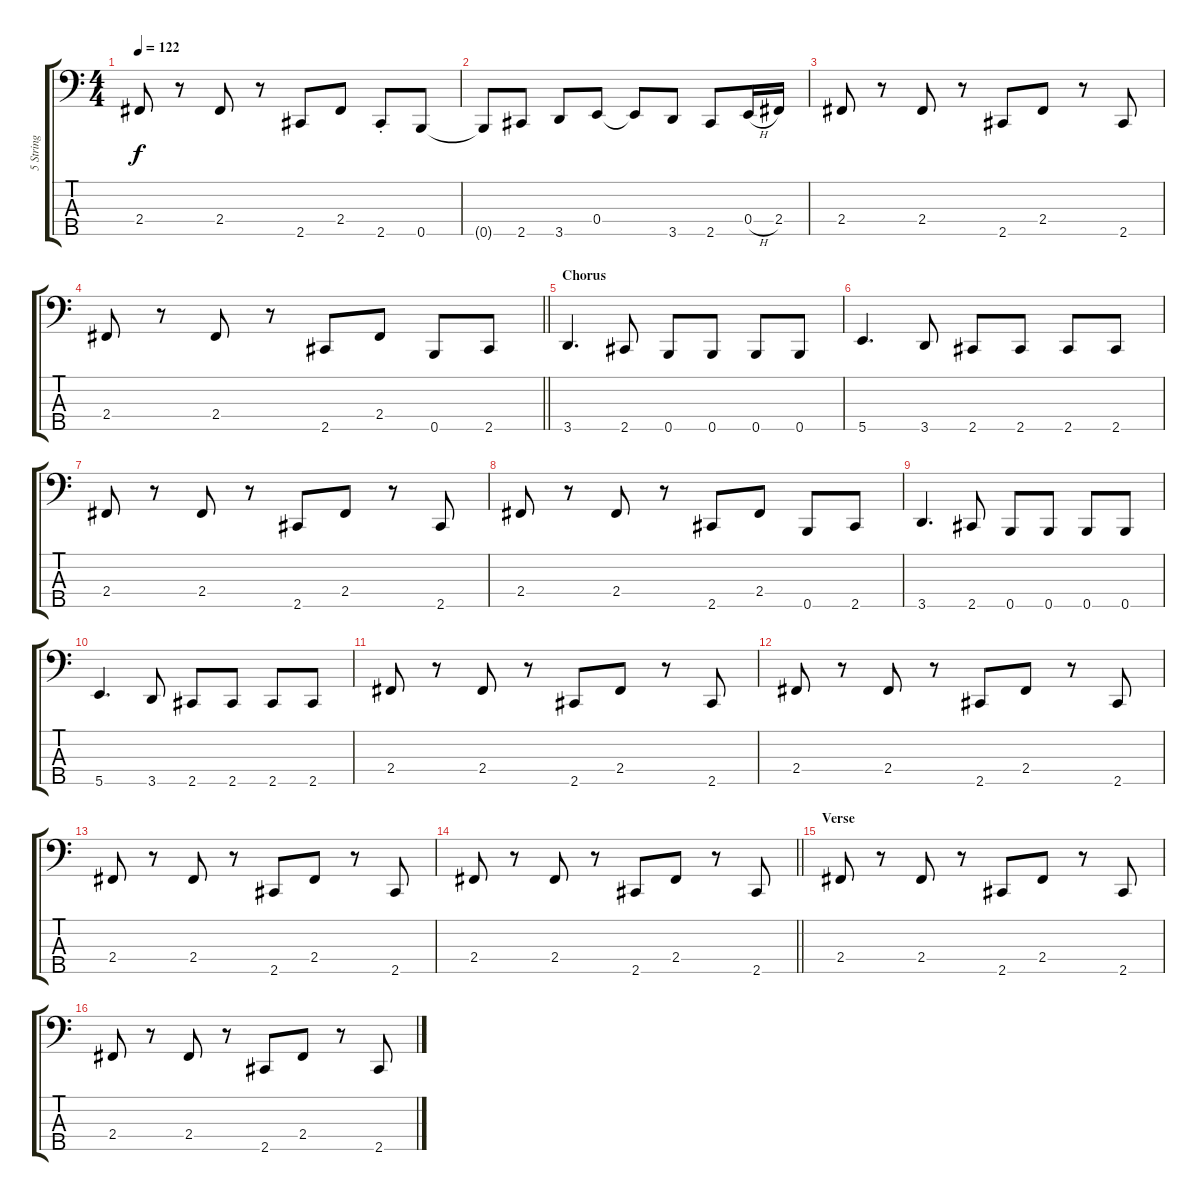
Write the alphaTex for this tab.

\track ("5 String" "5 String") {instrument synthbass1}
\staff {score tabs}
\tuning (G2 D2 A1 E1 B0) {hide}
\ts (4 4)
\tempo 122
\clef f4
\ks c
2.4.8{dy f} r.8 2.4.8 r.8 2.5.8 2.4.8 2.5{st}.8 0.5.8 |
0.5{t}.8 2.5.8 3.5.8 0.4.8 0.4{t}.8 3.5.8 2.5.8 0.4{h}.16 2.4.16 |
2.4.8 r.8 2.4.8 r.8 2.5.8 2.4.8 r.8 2.5.8 |
\barLineRight lightlight
2.4.8 r.8 2.4.8 r.8 2.5.8 2.4.8 0.5.8 2.5.8 |
\section ("" "Chorus")
3.5.4{d} 2.5.8 0.5.8 0.5.8 0.5.8 0.5.8 |
5.5.4{d} 3.5.8 2.5.8 2.5.8 2.5.8 2.5.8 |
2.4.8 r.8 2.4.8 r.8 2.5.8 2.4.8 r.8 2.5.8 |
2.4.8 r.8 2.4.8 r.8 2.5.8 2.4.8 0.5.8 2.5.8 |
3.5.4{d} 2.5.8 0.5.8 0.5.8 0.5.8 0.5.8 |
5.5.4{d} 3.5.8 2.5.8 2.5.8 2.5.8 2.5.8 |
2.4.8 r.8 2.4.8 r.8 2.5.8 2.4.8 r.8 2.5.8 |
2.4.8 r.8 2.4.8 r.8 2.5.8 2.4.8 r.8 2.5.8 |
2.4.8 r.8 2.4.8 r.8 2.5.8 2.4.8 r.8 2.5.8 |
\barLineRight lightlight
2.4.8 r.8 2.4.8 r.8 2.5.8 2.4.8 r.8 2.5.8 |
\section ("" "Verse")
2.4.8 r.8 2.4.8 r.8 2.5.8 2.4.8 r.8 2.5.8 |
2.4.8 r.8 2.4.8 r.8 2.5.8 2.4.8 r.8 2.5.8
